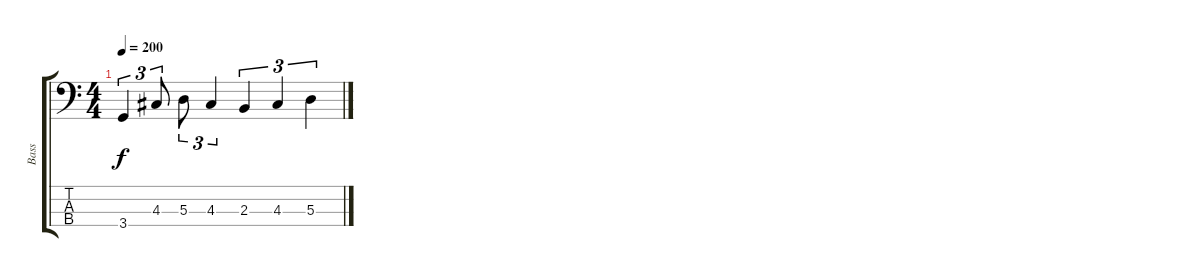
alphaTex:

\track ("Bass" "Bass") {instrument electricbassfinger}
\staff {score tabs}
\tuning (G2 D2 A1 E1) {hide}
\ts (4 4)
\tempo 200
\clef f4
\ks c
3.4.4{tu (3 2) dy f} 4.3.8{tu (3 2)} 5.3.8{tu (3 2)} 4.3.4{tu (3 2)} 2.3.4{tu (3 2)} 4.3.4{tu (3 2)} 5.3.4{tu (3 2)}
